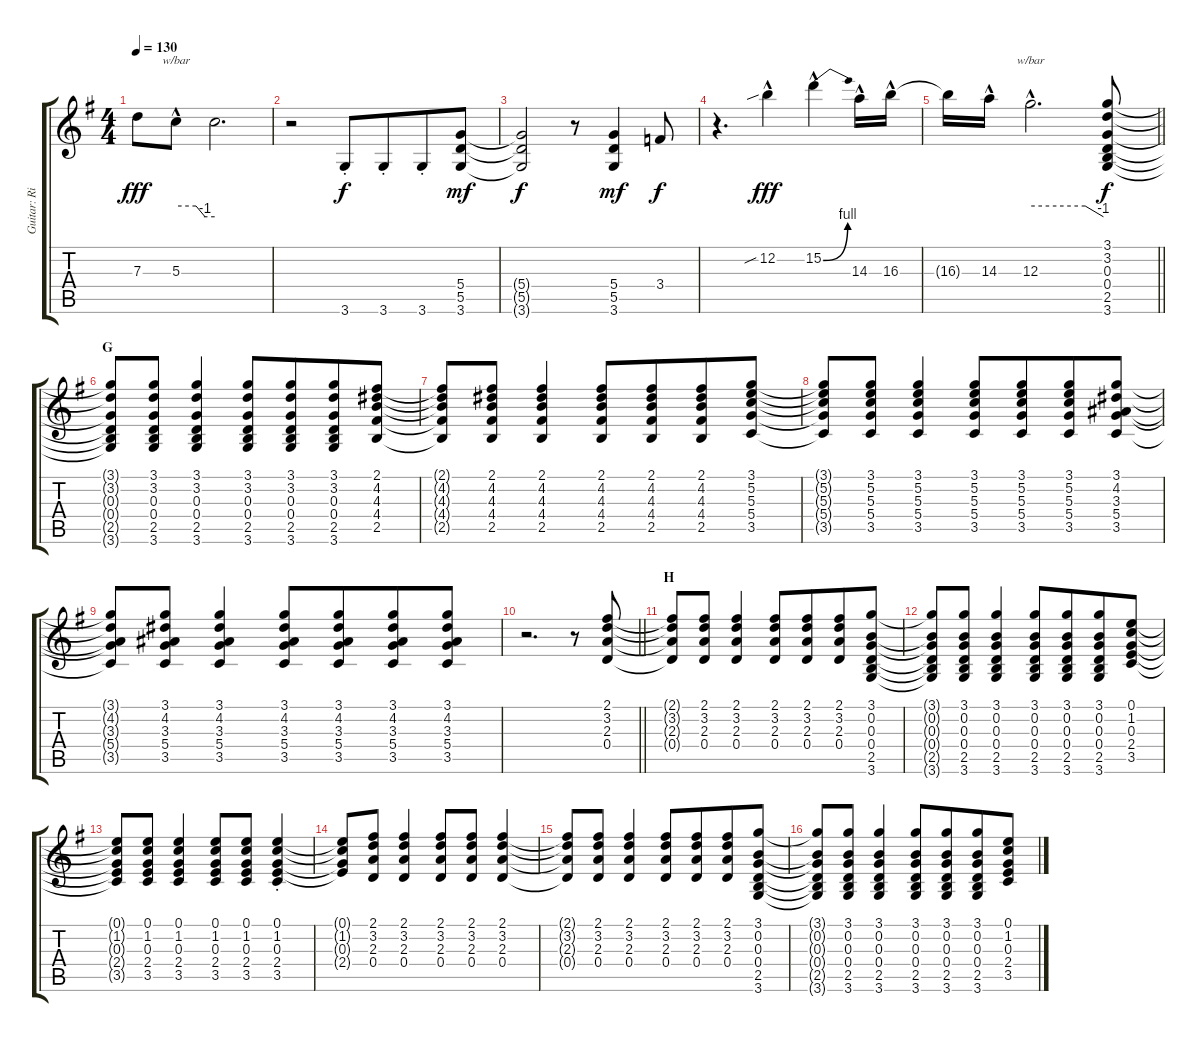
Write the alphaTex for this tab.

\track ("Guitar: Ritchie" "Guitar: Ri") {instrument overdrivenguitar}
\staff {score tabs}
\tuning (E4 B3 G3 D3 A2 E2) {hide}
\ts (4 4)
\tempo 130
\clef g2
\ks g
7.3{t}.8{dy fff} 5.3{hac}.8{tbe (custom default 0 0 31 0 45 -4 60 -4)} 5.3{t}.2{d} |
r.2 3.6{st}.8{dy f} 3.6{st}.8{beam merge} 3.6{st}.8 (5.4 5.5 3.6).8{dy mf} |
(5.4{t} 5.5{t} 3.6{t}).2{dy f} r.8 (5.4 5.5 3.6).4{dy mf} 3.4.8{dy f} |
r.4{d} 12.2{sib hac}.4{dy fff} 15.2{be (bend 0 0 60 4) hac}.4 14.3{hac}.16 16.3{hac}.16 |
\barLineRight lightlight
16.3{t}.16 14.3{hac}.16 12.3{hac}.2{d tbe (custom default 0 0 45 0 60 -4)} (3.1 3.2 0.3 0.4 2.5 3.6).8{dy f} |
\section ("" "G")
(3.1{t} 3.2{t} 0.3{t} 0.4{t} 2.5{t} 3.6{t}).8 (3.1 3.2 0.3 0.4 2.5 3.6).8 (3.1 3.2 0.3 0.4 2.5 3.6).4 (3.1 3.2 0.3 0.4 2.5 3.6).8 (3.1 3.2 0.3 0.4 2.5 3.6).8{beam merge} (3.1 3.2 0.3 0.4 2.5 3.6).8 (2.1 4.2 4.3 4.4 2.5).8 |
(2.1{t} 4.2{t} 4.3{t} 4.4{t} 2.5{t}).8 (2.1 4.2 4.3 4.4 2.5).8 (2.1 4.2 4.3 4.4 2.5).4 (2.1 4.2 4.3 4.4 2.5).8 (2.1 4.2 4.3 4.4 2.5).8{beam merge} (2.1 4.2 4.3 4.4 2.5).8 (3.1 5.2 5.3 5.4 3.5).8 |
(3.1{t} 5.2{t} 5.3{t} 5.4{t} 3.5{t}).8 (3.1 5.2 5.3 5.4 3.5).8 (3.1 5.2 5.3 5.4 3.5).4 (3.1 5.2 5.3 5.4 3.5).8 (3.1 5.2 5.3 5.4 3.5).8{beam merge} (3.1 5.2 5.3 5.4 3.5).8 (3.1 4.2 3.3 5.4 3.5).8 |
(3.1{t} 4.2{t} 3.3{t} 5.4{t} 3.5{t}).8 (3.1 4.2 3.3 5.4 3.5).8 (3.1 4.2 3.3 5.4 3.5).4 (3.1 4.2 3.3 5.4 3.5).8 (3.1 4.2 3.3 5.4 3.5).8{beam merge} (3.1 4.2 3.3 5.4 3.5).8 (3.1 4.2 3.3 5.4 3.5).8 |
\barLineRight lightlight
r.2{d} r.8 (2.1 3.2 2.3 0.4).8 |
\section ("" "H")
(2.1{t} 3.2{t} 2.3{t} 0.4{t}).8 (2.1 3.2 2.3 0.4).8 (2.1 3.2 2.3 0.4).4 (2.1 3.2 2.3 0.4).8 (2.1 3.2 2.3 0.4).8{beam merge} (2.1 3.2 2.3 0.4).8 (3.1 0.2 0.3 0.4 2.5 3.6).8 |
(3.1{t} 0.2{t} 0.3{t} 0.4{t} 2.5{t} 3.6{t}).8 (3.1 0.2 0.3 0.4 2.5 3.6).8 (3.1 0.2 0.3 0.4 2.5 3.6).4 (3.1 0.2 0.3 0.4 2.5 3.6).8 (3.1 0.2 0.3 0.4 2.5 3.6).8{beam merge} (3.1 0.2 0.3 0.4 2.5 3.6).8 (0.1 1.2 0.3 2.4 3.5).8 |
(0.1{t} 1.2{t} 0.3{t} 2.4{t} 3.5{t}).8 (0.1 1.2 0.3 2.4 3.5).8 (0.1 1.2 0.3 2.4 3.5).4 (0.1 1.2 0.3 2.4 3.5).8 (0.1 1.2 0.3 2.4 3.5).8 (0.1{st} 1.2{st} 0.3{st} 2.4{st} 3.5{st}).4 |
(0.1{t} 1.2{t} 0.3{t} 2.4{t}).8 (2.1 3.2 2.3 0.4).8 (2.1 3.2 2.3 0.4).4 (2.1 3.2 2.3 0.4).8 (2.1 3.2 2.3 0.4).8{beam merge} (2.1 3.2 2.3 0.4).4 |
(2.1{t} 3.2{t} 2.3{t} 0.4{t}).8 (2.1 3.2 2.3 0.4).8 (2.1 3.2 2.3 0.4).4 (2.1 3.2 2.3 0.4).8 (2.1 3.2 2.3 0.4).8{beam merge} (2.1 3.2 2.3 0.4).8 (3.1 0.2 0.3 0.4 2.5 3.6).8 |
(3.1{t} 0.2{t} 0.3{t} 0.4{t} 2.5{t} 3.6{t}).8 (3.1 0.2 0.3 0.4 2.5 3.6).8 (3.1 0.2 0.3 0.4 2.5 3.6).4 (3.1 0.2 0.3 0.4 2.5 3.6).8 (3.1 0.2 0.3 0.4 2.5 3.6).8{beam merge} (3.1 0.2 0.3 0.4 2.5 3.6).8 (0.1 1.2 0.3 2.4 3.5).8
